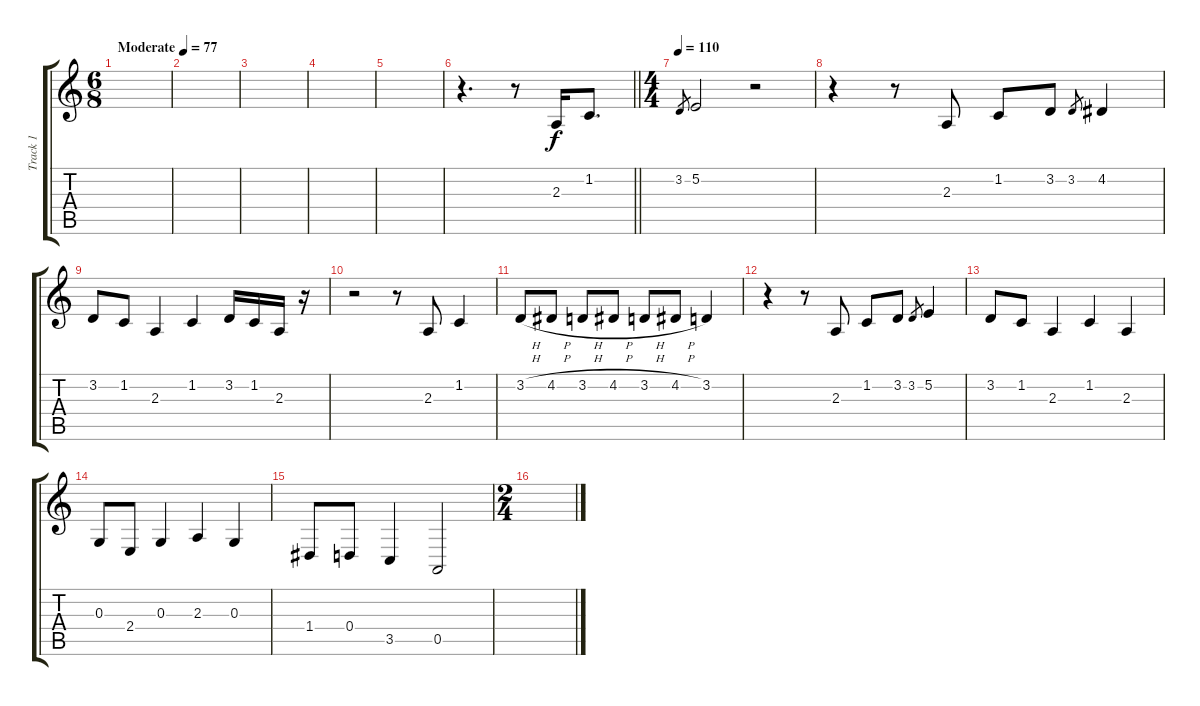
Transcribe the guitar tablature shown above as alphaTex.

\track ("Track 1" "Track 1") {instrument tenorsax}
\staff {score tabs}
\tuning (E4 B3 G3 D3 A2 E2) {hide}
\ts (6 8)
\tempo (77 "Moderate")
\clef g2
\ks c
|
|
|
|
|
\barLineRight lightlight
r.4{d} r.8 2.3.16 1.2.8{d} |
\ts (4 4)
\tempo 110
3.2.8{gr} 5.2.2 r.2 |
r.4 r.8 2.3.8 1.2.8 3.2.8 3.2.8{gr} 4.2.4 |
3.2.8 1.2.8 2.3.4 1.2.4 3.2.16 1.2.16 2.3.16 r.16 |
r.2 r.8 2.3.8 1.2.4 |
3.2{h}.8 4.2{h}.8 3.2{h}.8 4.2{h}.8 3.2{h}.8 4.2{h}.8 3.2.4 |
r.4 r.8 2.3.8 1.2.8 3.2.8 3.2.8{gr} 5.2.4 |
3.2.8 1.2.8 2.3.4 1.2.4 2.3.4 |
0.3.8 2.4.8 0.3.4 2.3.4 0.3.4 |
1.4.8 0.4.8 3.5.4 0.5.2 |
\ts (2 4)
